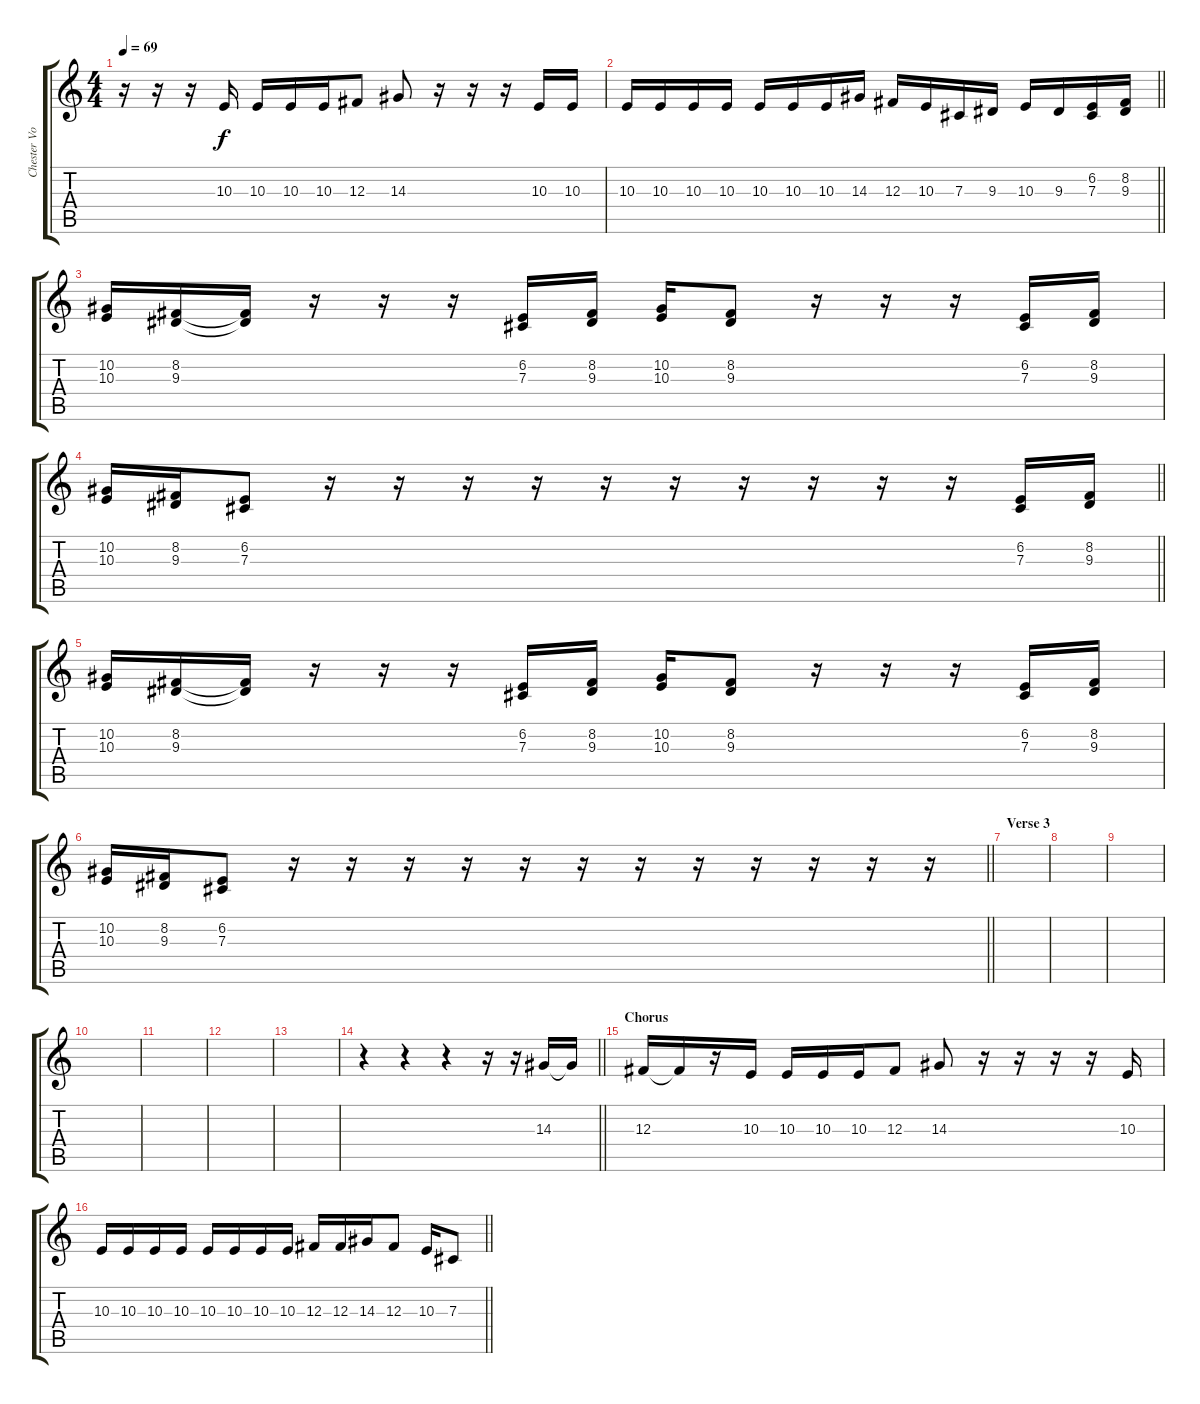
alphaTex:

\track ("Chester Vocals" "Chester Vo") {instrument voiceoohs}
\staff {score tabs}
\tuning (Eb4 Bb3 Gb3 Db3 Ab2 Db2) {hide}
\ts (4 4)
\tempo 69
\clef g2
\ks aminor
r.16{dy f} r.16 r.16 10.3.16 10.3.16 10.3.16 10.3.16 12.3.8 14.3.8 r.16 r.16 r.16 10.3.16 10.3.16 |
\barLineRight lightlight
10.3.16 10.3.16 10.3.16 10.3.16 10.3.16 10.3.16 10.3.16 14.3.16 12.3.16 10.3.16 7.3.16 9.3.16 10.3.16 9.3.16 (6.2 7.3).16 (8.2 9.3).16 |
(10.2 10.3).16 (8.2 9.3).16 (8.2{t} 9.3{t}).16 r.16 r.16 r.16 (6.2 7.3).16 (8.2 9.3).16 (10.2 10.3).16 (8.2 9.3).8 r.16 r.16 r.16 (6.2 7.3).16 (8.2 9.3).16 |
\barLineRight lightlight
(10.2 10.3).16 (8.2 9.3).16 (6.2 7.3).8 r.16 r.16 r.16 r.16 r.16 r.16 r.16 r.16 r.16 r.16 (6.2 7.3).16 (8.2 9.3).16 |
(10.2 10.3).16 (8.2 9.3).16 (8.2{t} 9.3{t}).16 r.16 r.16 r.16 (6.2 7.3).16 (8.2 9.3).16 (10.2 10.3).16 (8.2 9.3).8 r.16 r.16 r.16 (6.2 7.3).16 (8.2 9.3).16 |
\barLineRight lightlight
(10.2 10.3).16 (8.2 9.3).16 (6.2 7.3).8 r.16 r.16 r.16 r.16 r.16 r.16 r.16 r.16 r.16 r.16 r.16 r.16 |
\section ("" "Verse 3")
|
|
|
|
|
|
|
\barLineRight lightlight
r.4 r.4 r.4 r.16 r.16 14.3.16 14.3{t}.16 |
\section ("" "Chorus")
12.3.16 12.3{t}.16 r.16 10.3.16 10.3.16 10.3.16 10.3.16 12.3.8 14.3.8 r.16 r.16 r.16 r.16 10.3.16 |
\barLineRight lightlight
10.3.16 10.3.16 10.3.16 10.3.16 10.3.16 10.3.16 10.3.16 10.3.16 12.3.16 12.3.16 14.3.16 12.3.8 10.3.16 7.3.8
